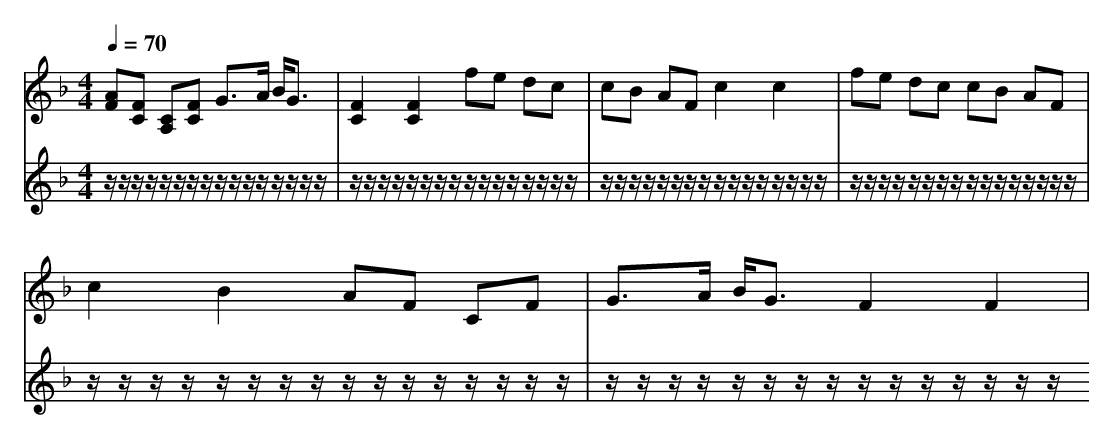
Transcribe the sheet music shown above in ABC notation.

X:1
T:
M: 4/4
L: 1/8
Q:1/4=70
K:F % 1 flats
V:1
[AF][FC] [CA,][FC] G3/2A/2 B<G|[F2C2] [F2C2] fe dc|cB AF c2 c2|fe dc cB AF|
c2 B2 AF CF|G3/2A/2 B<G F2 F2|
V:2
z/2z/2z/2z/2 z/2z/2z/2z/2 z/2z/2z/2z/2 z/2z/2z/2z/2|z/2z/2z/2z/2 z/2z/2z/2z/2 z/2z/2z/2z/2 z/2z/2z/2z/2|z/2z/2z/2z/2 z/2z/2z/2z/2 z/2z/2z/2z/2 z/2z/2z/2z/2|z/2z/2z/2z/2 z/2z/2z/2z/2 z/2z/2z/2z/2 z/2z/2z/2z/2|
z/2z/2z/2z/2 z/2z/2z/2z/2 z/2z/2z/2z/2 z/2z/2z/2z/2|z/2z/2z/2z/2 z/2z/2z/2z/2 z/2z/2z/2z/2 z/2z/2z/2
